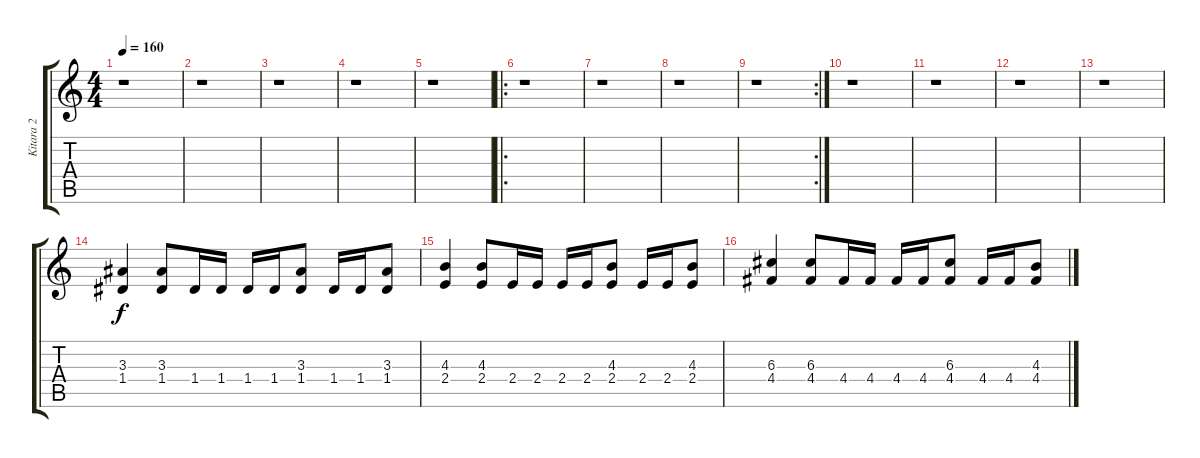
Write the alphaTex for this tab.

\track ("Kitara 2" "Kitara 2") {instrument distortionguitar}
\staff {score tabs}
\tuning (E4 B3 G3 D3 A2 E2) {hide}
\ts (4 4)
\tempo 160
\clef g2
\ks c
r.1{dy f} |
r.1 |
r.1 |
r.1 |
r.1 |
\ro
r.1 |
r.1 |
r.1 |
\rc 2
r.1 |
r.1 |
r.1 |
r.1 |
r.1 |
(3.3 1.4).4 (3.3 1.4).8 1.4.16 1.4.16 1.4.16 1.4.16 (3.3 1.4).8 1.4.16 1.4.16 (3.3 1.4).8 |
(4.3 2.4).4 (4.3 2.4).8 2.4.16 2.4.16 2.4.16 2.4.16 (4.3 2.4).8 2.4.16 2.4.16 (4.3 2.4).8 |
(6.3 4.4).4 (6.3 4.4).8 4.4.16 4.4.16 4.4.16 4.4.16 (6.3 4.4).8 4.4.16 4.4.16 (4.3 4.4).8
